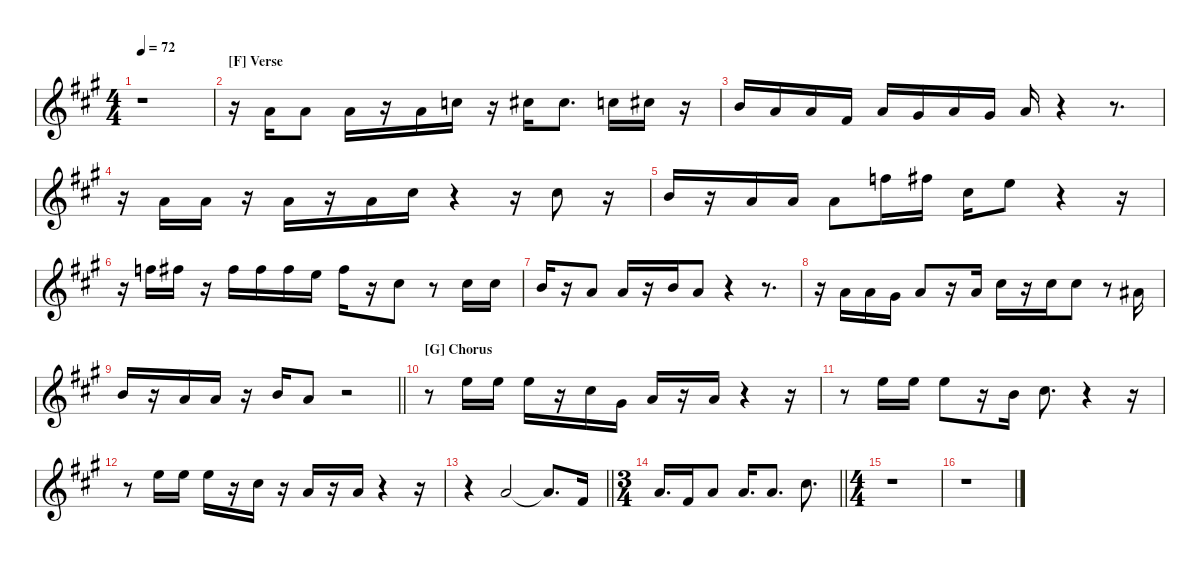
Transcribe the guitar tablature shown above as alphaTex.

\hideDynamics
\bracketExtendMode nobrackets
\singleTrackTrackNamePolicy hidden
\multiTrackTrackNamePolicy hidden
\otherSystemsTrackNameOrientation horizontal
\track ("Soprano Voice" "Singer") {defaultSystemsLayout 4 instrument voiceoohs}
\staff {score}
\tuning (E4 B3 G3 D3 A2 E2)
\ts (4 4)
\tempo 72
\clef g2
\ks a
r.1{dy mf beam Down} |
\section ("F" "Verse")
r.16{beam Down} 5.1{acc forcenatural}.16{beam Up} 5.1{acc forcenatural}.8{beam Up} 5.1{acc forcenatural}.16{beam Down} r.16{beam Down} 5.1{acc forcenatural}.16{beam Down} 8.1{acc forcenatural}.16{beam Down} r.16{beam Down} 9.1{acc #}.16{beam Down} 9.1{acc #}.8{d beam Down} 8.1{acc forcenatural}.16{beam Down} 9.1{acc #}.16{beam Down} r.16{beam Down} |
7.1{acc forcenatural}.16{beam Up} 5.1{acc forcenatural}.16{beam Up} 5.1{acc forcenatural}.16{beam Up} 2.1{acc #}.16{beam Up} 5.1{acc forcenatural}.16{beam Up} 4.1{acc #}.16{beam Up} 5.1{acc forcenatural}.16{beam Up} 4.1{acc #}.16{beam Up} 5.1{acc forcenatural}.16{beam Up} r.4{beam Up} r.8{d beam Up} |
r.16{beam Down} 5.1{acc forcenatural}.16{beam Up} 5.1{acc forcenatural}.16{beam Up} r.16{beam Up} 5.1{acc forcenatural}.16{beam Down} r.16{beam Down} 5.1{acc forcenatural}.16{beam Down} 9.1{acc #}.16{beam Down} r.4{beam Down} r.16{beam Down} 9.1{acc #}.8{beam Down} r.16{beam Down} |
7.1{acc forcenatural}.16{beam Up} r.16{beam Up} 5.1{acc forcenatural}.16{beam Up} 5.1{acc forcenatural}.16{beam Up} 5.1{acc forcenatural}.8{beam Down} 13.1{acc forcenatural}.16{beam Down} 14.1{acc #}.16{beam Down} 9.1{acc #}.16{beam Down} 12.1{acc forcenatural}.8{beam Down} r.4{beam Down} r.16{beam Down} |
r.16{beam Down} 13.1{acc forcenatural}.16{beam Down} 14.1{acc #}.16{beam Down} r.16{beam Down} 14.1{acc #}.16{beam Down} 14.1{acc #}.16{beam Down} 14.1{acc #}.16{beam Down} 12.1{acc forcenatural}.16{beam Down} 14.1{acc #}.16{beam Down} r.16{beam Down} 9.1{acc #}.8{beam Down} r.8{beam Down} 9.1{acc #}.16{beam Down} 9.1{acc #}.16{beam Down} |
7.1{acc forcenatural}.16{beam Up} r.16{beam Up} 5.1{acc forcenatural}.8{beam Up} 5.1{acc forcenatural}.16{beam Up} r.16{beam Up} 7.1{acc forcenatural}.16{beam Up} 5.1{acc forcenatural}.8{beam Up} r.4{beam Up} r.8{d beam Up} |
r.16{beam Down} 5.1{acc forcenatural}.16{beam Up} 5.1{acc forcenatural}.16{beam Up} 4.1{acc #}.16{beam Up} 5.1{acc forcenatural}.8{beam Up} r.16{beam Up} 5.1{acc forcenatural}.16{beam Up} 9.1{acc #}.16{beam Down} r.16{beam Down} 9.1{acc #}.16{beam Down} 9.1{acc #}.8{beam Down} r.8{beam Down} 6.1{acc #}.16{beam Up} |
\barLineRight lightlight
7.1{acc forcenatural}.16{beam Up} r.16{beam Up} 5.1{acc forcenatural}.16{beam Up} 5.1{acc forcenatural}.16{beam Up} r.16{beam Up} 7.1{acc forcenatural}.16{beam Up} 5.1{acc forcenatural}.8{beam Up} r.2{beam Up} |
\section ("G" "Chorus")
r.8{beam Down} 12.1{acc forcenatural}.16{beam Down} 12.1{acc forcenatural}.16{beam Down} 12.1{acc forcenatural}.16{beam Down} r.16{beam Down} 9.1{acc #}.16{beam Down} 9.2{acc #}.16{beam Down} 10.2{acc forcenatural}.16{beam Up} r.16{beam Up} 5.1{acc forcenatural}.16{beam Up} r.4{beam Up} r.16{beam Up} |
r.8{beam Down} 12.1{acc forcenatural}.16{beam Down} 12.1{acc forcenatural}.16{beam Down} 12.1{acc forcenatural}.8{beam Down} r.16{beam Down} 7.1{acc forcenatural}.16{beam Down} 9.1{acc #}.8{d beam Down} r.4{beam Down} r.16{beam Down} |
r.8{beam Down} 12.1{acc forcenatural}.16{beam Down} 12.1{acc forcenatural}.16{beam Down} 12.1{acc forcenatural}.16{beam Down} r.16{beam Down} 9.1{acc #}.16{beam Down} r.16{beam Down} 5.1{acc forcenatural}.16{beam Up} r.16{beam Up} 5.1{acc forcenatural}.16{beam Up} r.4{beam Up} r.16{beam Up} |
\barLineRight lightlight
r.4{beam Down} 5.1{acc forcenatural}.2{beam Up} 5.1{t acc forcenatural}.8{d beam Up} 2.1{acc #}.16{beam Up} |
\ts (3 4)
\beaming (8 2 2 2)
\barLineRight lightlight
5.1{acc forcenatural}.16{d beam Up beam merge} 2.1{acc #}.16{beam Up} 5.1{acc forcenatural}.8{beam Up} 5.1{acc forcenatural}.16{d beam Up} 5.1{acc forcenatural}.8{d beam Up} 9.1{acc #}.8{d beam Down} |
\ts (4 4)
\beaming (8 2 2 2 2)
r.1{beam Down} |
r.1{beam Down}
